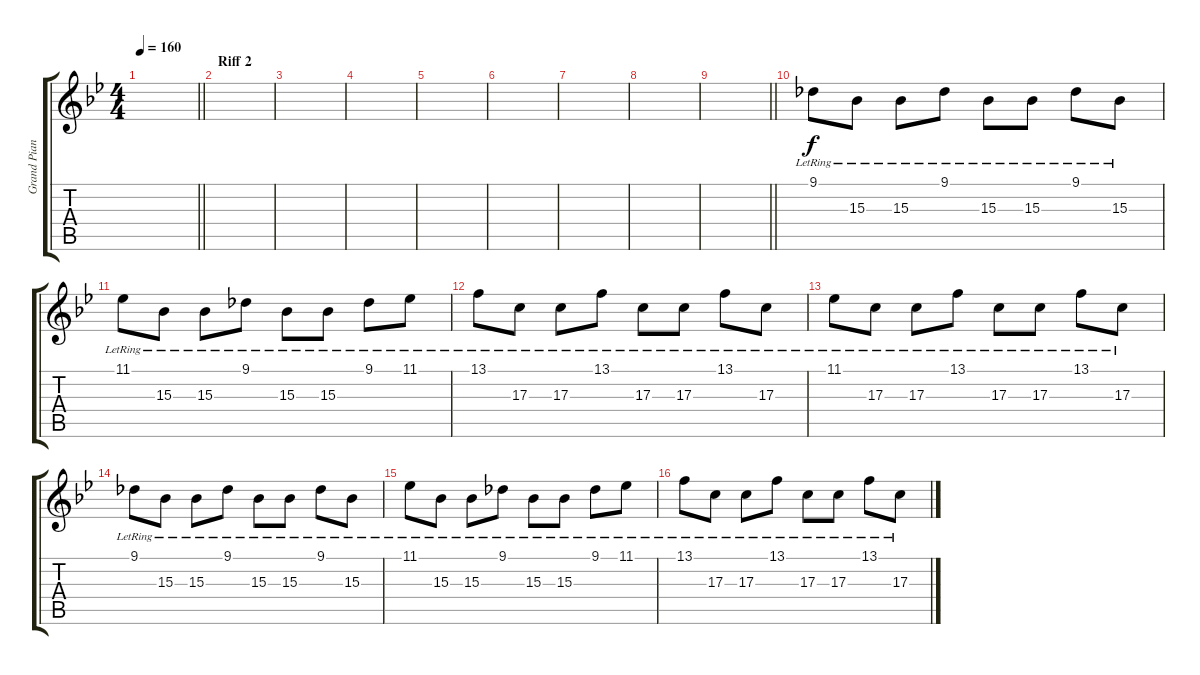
\track ("Grand Piano" "Grand Pian") {instrument acousticgrandpiano}
\staff {score tabs}
\tuning (E4 B3 G3 D3 A2 E2) {hide}
\ts (4 4)
\tempo 160
\clef g2
\barLineRight lightlight
\ks bb
|
\section ("" "Riff 2")
|
|
|
|
|
|
|
\barLineRight lightlight
|
9.1{lr}.8 15.3{lr}.8 15.3{lr}.8 9.1{lr}.8 15.3{lr}.8 15.3{lr}.8 9.1{lr}.8 15.3{lr}.8 |
11.1{lr}.8 15.3{lr}.8 15.3{lr}.8 9.1{lr}.8 15.3{lr}.8 15.3{lr}.8 9.1{lr}.8 11.1{lr}.8 |
13.1{lr}.8 17.3{lr}.8 17.3{lr}.8 13.1{lr}.8 17.3{lr}.8 17.3{lr}.8 13.1{lr}.8 17.3{lr}.8 |
11.1{lr}.8 17.3{lr}.8 17.3{lr}.8 13.1{lr}.8 17.3{lr}.8 17.3{lr}.8 13.1{lr}.8 17.3{lr}.8 |
9.1{lr}.8 15.3{lr}.8 15.3{lr}.8 9.1{lr}.8 15.3{lr}.8 15.3{lr}.8 9.1{lr}.8 15.3{lr}.8 |
11.1{lr}.8 15.3{lr}.8 15.3{lr}.8 9.1{lr}.8 15.3{lr}.8 15.3{lr}.8 9.1{lr}.8 11.1{lr}.8 |
13.1{lr}.8 17.3{lr}.8 17.3{lr}.8 13.1{lr}.8 17.3{lr}.8 17.3{lr}.8 13.1{lr}.8 17.3{lr}.8
